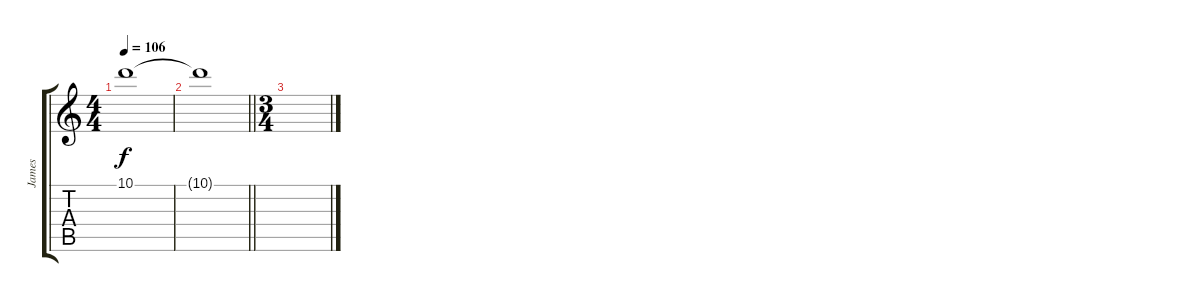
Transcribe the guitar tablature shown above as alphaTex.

\track ("James" "James") {instrument acousticguitarsteel}
\staff {score tabs}
\tuning (E4 B3 G3 D3 A2 E2) {hide}
\ts (4 4)
\tempo 106
\clef g2
\ks c
10.1{t}.1{dy f} |
\barLineRight lightlight
10.1{t}.1 |
\ts (3 4)
